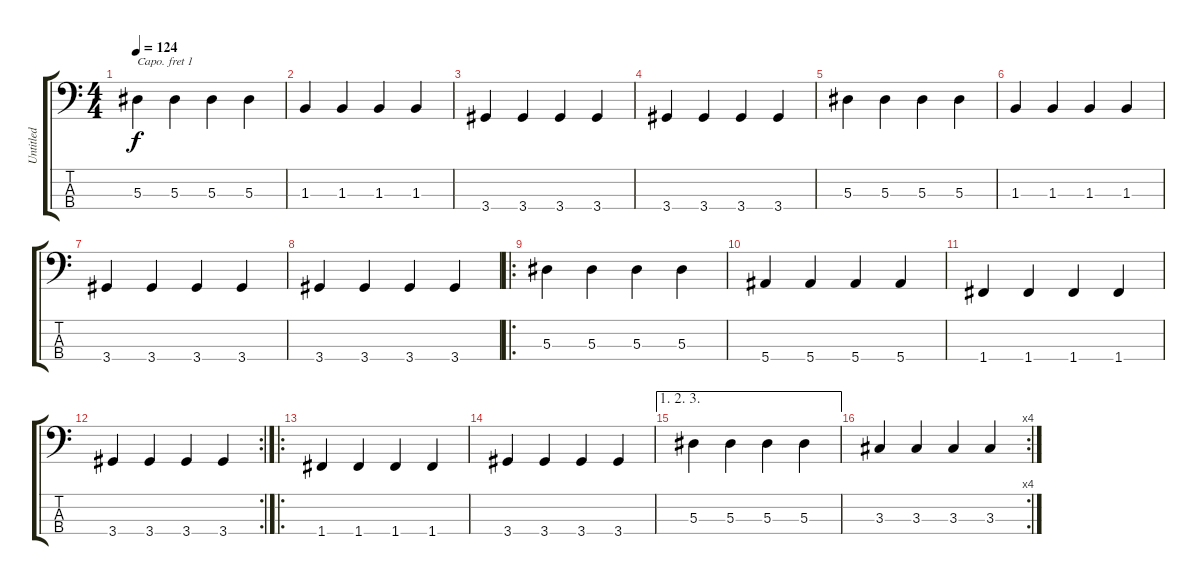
\track ("Untitled" "Untitled") {instrument electricbassfinger}
\staff {score tabs}
\capo 1
\tuning (G2 D2 A1 E1) {hide}
\ts (4 4)
\tempo 124
\clef f4
\ks c
5.3.4{dy f} 5.3.4 5.3.4 5.3.4 |
1.3.4 1.3.4 1.3.4 1.3.4 |
3.4.4 3.4.4 3.4.4 3.4.4 |
3.4.4 3.4.4 3.4.4 3.4.4 |
5.3.4 5.3.4 5.3.4 5.3.4 |
1.3.4 1.3.4 1.3.4 1.3.4 |
3.4.4 3.4.4 3.4.4 3.4.4 |
3.4.4 3.4.4 3.4.4 3.4.4 |
\ro
5.3.4 5.3.4 5.3.4 5.3.4 |
5.4.4 5.4.4 5.4.4 5.4.4 |
1.4.4 1.4.4 1.4.4 1.4.4 |
\rc 2
3.4.4 3.4.4 3.4.4 3.4.4 |
\ro
1.4.4 1.4.4 1.4.4 1.4.4 |
3.4.4 3.4.4 3.4.4 3.4.4 |
\ae (1 2 3)
5.3.4 5.3.4 5.3.4 5.3.4 |
\rc 4
3.3.4 3.3.4 3.3.4 3.3.4
